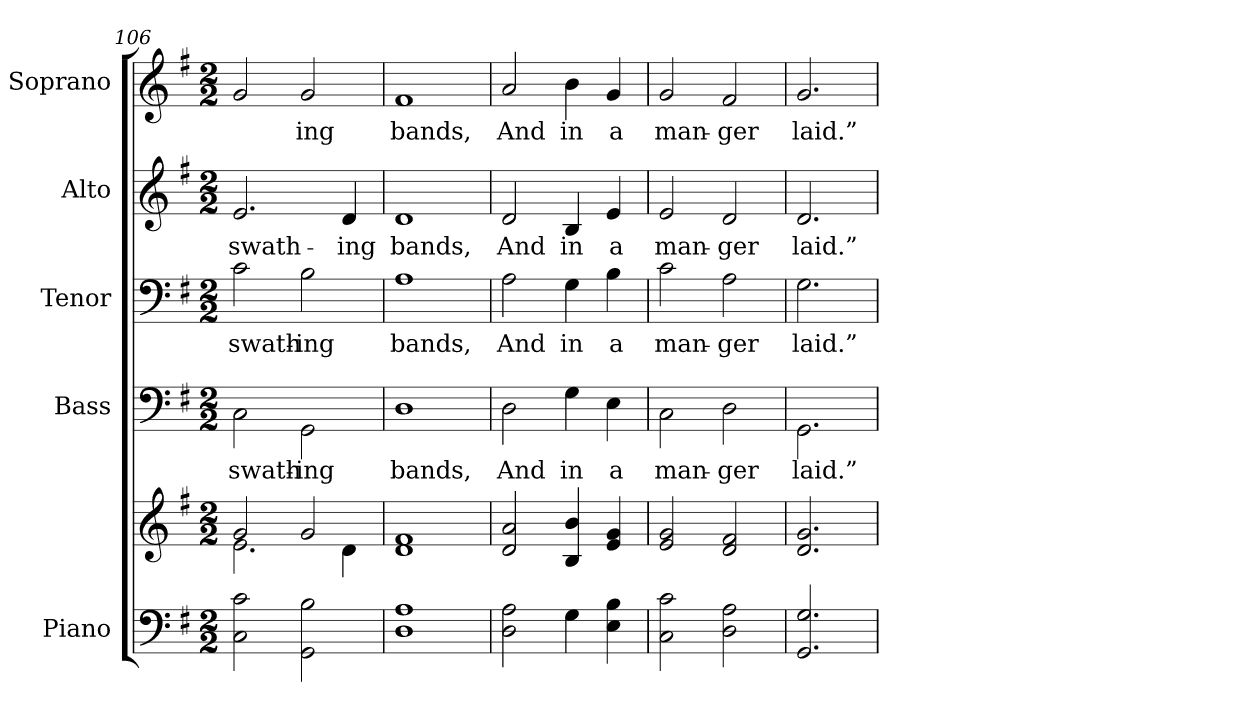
**kern	**kern	**kern	**text	**kern	**text	**kern	**text	**kern	**text
*part5	*part5	*part4	*part4	*part3	*part3	*part2	*part2	*part1	*part1
*staff6	*staff5	*staff4	*staff4	*staff3	*staff3	*staff2	*staff2	*staff1	*staff1
*I"Piano	*	*I"Bass	*	*I"Tenor	*	*I"Alto	*	*I"Soprano	*
*I'Pno.	*	*I'B.	*	*I'T.	*	*I'A.	*	*I'S.	*
!!LO:PB:g=z
*clefF4	*clefG2	*clefF4	*	*clefF4	*	*clefG2	*	*clefG2	*
*k[f#]	*k[f#]	*k[f#]	*	*k[f#]	*	*k[f#]	*	*k[f#]	*
*G:	*G:	*G:	*	*G:	*	*G:	*	*G:	*
*M2/2	*M2/2	*M2/2	*	*M2/2	*	*M2/2	*	*M2/2	*
=106	=106	=106	=106	=106	=106	=106	=106	=106	=106
*	*^	*	*	*	*	*	*	*	*
!	!	!	!	!LO:LY:b:color=#000000	!	!	!	!	!	!
!	!	!	!	!	!	!LO:LY:b:color=#000000	!	!	!	!
!	!	!	!	!	!	!	!	!LO:LY:b:color=#000000	!	!
2Ci\ 2ci	2gi/	2.ei\	2Ci\	swath-	2ci\	swath-	2.ei/	swath-	2gi/	.
!	!	!	!	!LO:LY:b:color=#000000	!	!	!	!	!	!
!	!	!	!	!	!	!LO:LY:b:color=#000000	!	!	!	!
!	!	!	!	!	!	!	!	!	!	!LO:LY:b:color=#000000
2GGi\ 2Bi	2gi/	.	2GGi\	-ing	2Bi\	-ing	.	.	2gi/	-ing
!	!	!	!	!	!	!	!	!LO:LY:b:color=#000000	!	!
.	.	4di\	.	.	.	.	4di/	-ing	.	.
=107	=107	=107	=107	=107	=107	=107	=107	=107	=107	=107
!	!	!	!	!LO:LY:b:color=#000000	!	!	!	!	!	!
!	!	!	!	!	!	!LO:LY:b:color=#000000	!	!	!	!
!	!	!	!	!	!	!	!	!LO:LY:b:color=#000000	!	!
!	!	!	!	!	!	!	!	!	!	!LO:LY:b:color=#000000
1Di 1Ai	1f#i	1di	1Di	bands,	1Ai	bands,	1di	bands,	1f#i	bands,
*	*v	*v	*	*	*	*	*	*	*	*
=108	=108	=108	=108	=108	=108	=108	=108	=108	=108
*	*^	*	*	*	*	*	*	*	*
!	!	!	!	!LO:LY:b:color=#000000	!	!	!	!	!	!
*	*v	*v	*	*	*	*	*	*	*	*
*	*^	*	*	*	*	*	*	*	*
!	!	!	!	!	!	!LO:LY:b:color=#000000	!	!	!	!
*	*v	*v	*	*	*	*	*	*	*	*
*	*^	*	*	*	*	*	*	*	*
!	!	!	!	!	!	!	!	!LO:LY:b:color=#000000	!	!
*	*v	*v	*	*	*	*	*	*	*	*
*	*^	*	*	*	*	*	*	*	*
!	!	!	!	!	!	!	!	!	!	!LO:LY:b:color=#000000
*	*v	*v	*	*	*	*	*	*	*	*
2Di\ 2Ai	2di/ 2ai	2Di\	And	2Ai\	And	2di/	And	2ai/	And
!	!	!	!LO:LY:b:color=#000000	!	!	!	!	!	!
!	!	!	!	!	!LO:LY:b:color=#000000	!	!	!	!
!	!	!	!	!	!	!	!LO:LY:b:color=#000000	!	!
!	!	!	!	!	!	!	!	!	!LO:LY:b:color=#000000
4Gi\	4Bi/ 4bi	4Gi\	in	4Gi\	in	4Bi/	in	4bi\	in
!	!	!	!LO:LY:b:color=#000000	!	!	!	!	!	!
!	!	!	!	!	!LO:LY:b:color=#000000	!	!	!	!
!	!	!	!	!	!	!	!LO:LY:b:color=#000000	!	!
!	!	!	!	!	!	!	!	!	!LO:LY:b:color=#000000
4Ei\ 4Bi	4ei/ 4gi	4Ei\	a	4Bi\	a	4ei/	a	4gi/	a
=109	=109	=109	=109	=109	=109	=109	=109	=109	=109
!	!	!	!LO:LY:b:color=#000000	!	!	!	!	!	!
!	!	!	!	!	!LO:LY:b:color=#000000	!	!	!	!
!	!	!	!	!	!	!	!LO:LY:b:color=#000000	!	!
!	!	!	!	!	!	!	!	!	!LO:LY:b:color=#000000
2Ci\ 2ci	2ei/ 2gi	2Ci\	man-	2ci\	man-	2ei/	man-	2gi/	man-
!	!	!	!LO:LY:b:color=#000000	!	!	!	!	!	!
!	!	!	!	!	!LO:LY:b:color=#000000	!	!	!	!
!	!	!	!	!	!	!	!LO:LY:b:color=#000000	!	!
!	!	!	!	!	!	!	!	!	!LO:LY:b:color=#000000
2Di\ 2Ai	2di/ 2f#i	2Di\	-ger	2Ai\	-ger	2di/	-ger	2f#i/	-ger
!!LO:PB:g=z
=110	=110	=110	=110	=110	=110	=110	=110	=110	=110
!	!	!	!LO:LY:b:color=#000000	!	!	!	!	!	!
!	!	!	!	!	!LO:LY:b:color=#000000	!	!	!	!
!	!	!	!	!	!	!	!LO:LY:b:color=#000000	!	!
!	!	!	!	!	!	!	!	!	!LO:LY:b:color=#000000
2.GGi/ 2.Gi	2.di/ 2.gi	2.GGi\	laid.”	2.Gi\	laid.”	2.di/	laid.”	2.gi/	laid.”
=	=	=	=	=	=	=	=	=	=
*-	*-	*-	*-	*-	*-	*-	*-	*-	*-
